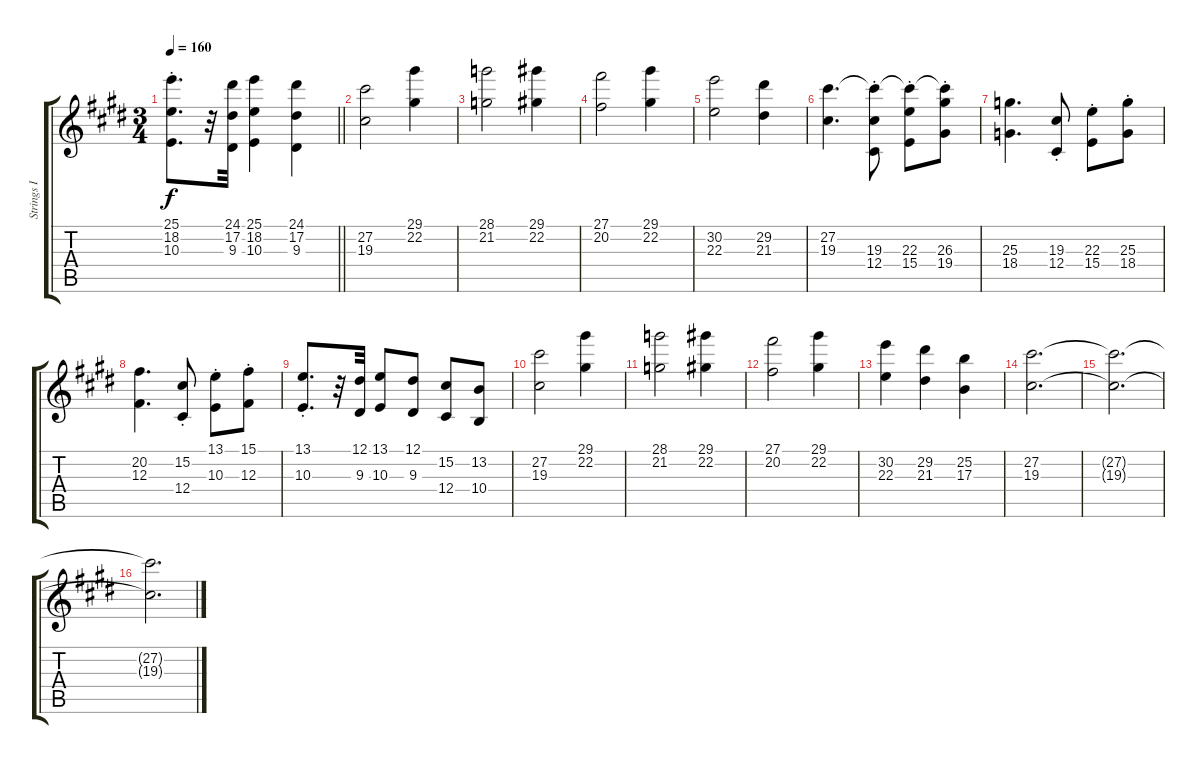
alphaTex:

\track ("Strings I" "Strings I") {instrument stringensemble1}
\staff {score tabs}
\tuning (Eb4 Bb3 Gb3 Db3 Ab2 Db2) {hide}
\ts (3 4)
\tempo 160
\clef g2
\barLineRight lightlight
\ks c#minor
(25.1{st} 18.2{st} 10.3{st}).8{d dy f} r.32 (24.1 17.2 9.3).32 (25.1 18.2 10.3).4 (24.1 17.2 9.3).4 |
(27.2 19.3).2 (29.1 22.2).4 |
(28.1 21.2).2 (29.1 22.2).4 |
(27.1 20.2).2 (29.1 22.2).4 |
(30.2 22.3).2 (29.2 21.3).4 |
(27.2 19.3).4{d} (27.2{t} 19.3{st} 12.4{st}).8 (27.2{t} 22.3{st} 15.4{st}).8 (27.2{t} 26.3{st} 19.4{st}).8 |
(25.3 18.4).4{d} (19.3{st} 12.4{st}).8 (22.3{st} 15.4{st}).8 (25.3{st} 18.4{st}).8 |
(20.2 12.3).4{d} (15.2 12.4{st}).8 (13.1 10.3{st}).8 (15.1 12.3{st}).8 |
(13.1 10.3{st}).8{d} r.32 (12.1 9.3).32 (13.1 10.3).8 (12.1 9.3).8 (15.2 12.4).8 (13.2 10.4).8 |
(27.2 19.3).2 (29.1 22.2).4 |
(28.1 21.2).2 (29.1 22.2).4 |
(27.1 20.2).2 (29.1 22.2).4 |
(30.2 22.3).4 (29.2 21.3).4 (25.2 17.3).4 |
(27.2 19.3).2{d volume 5} |
(27.2{t} 19.3{t}).2{d} |
(27.2{t} 19.3{t}).2{d}
